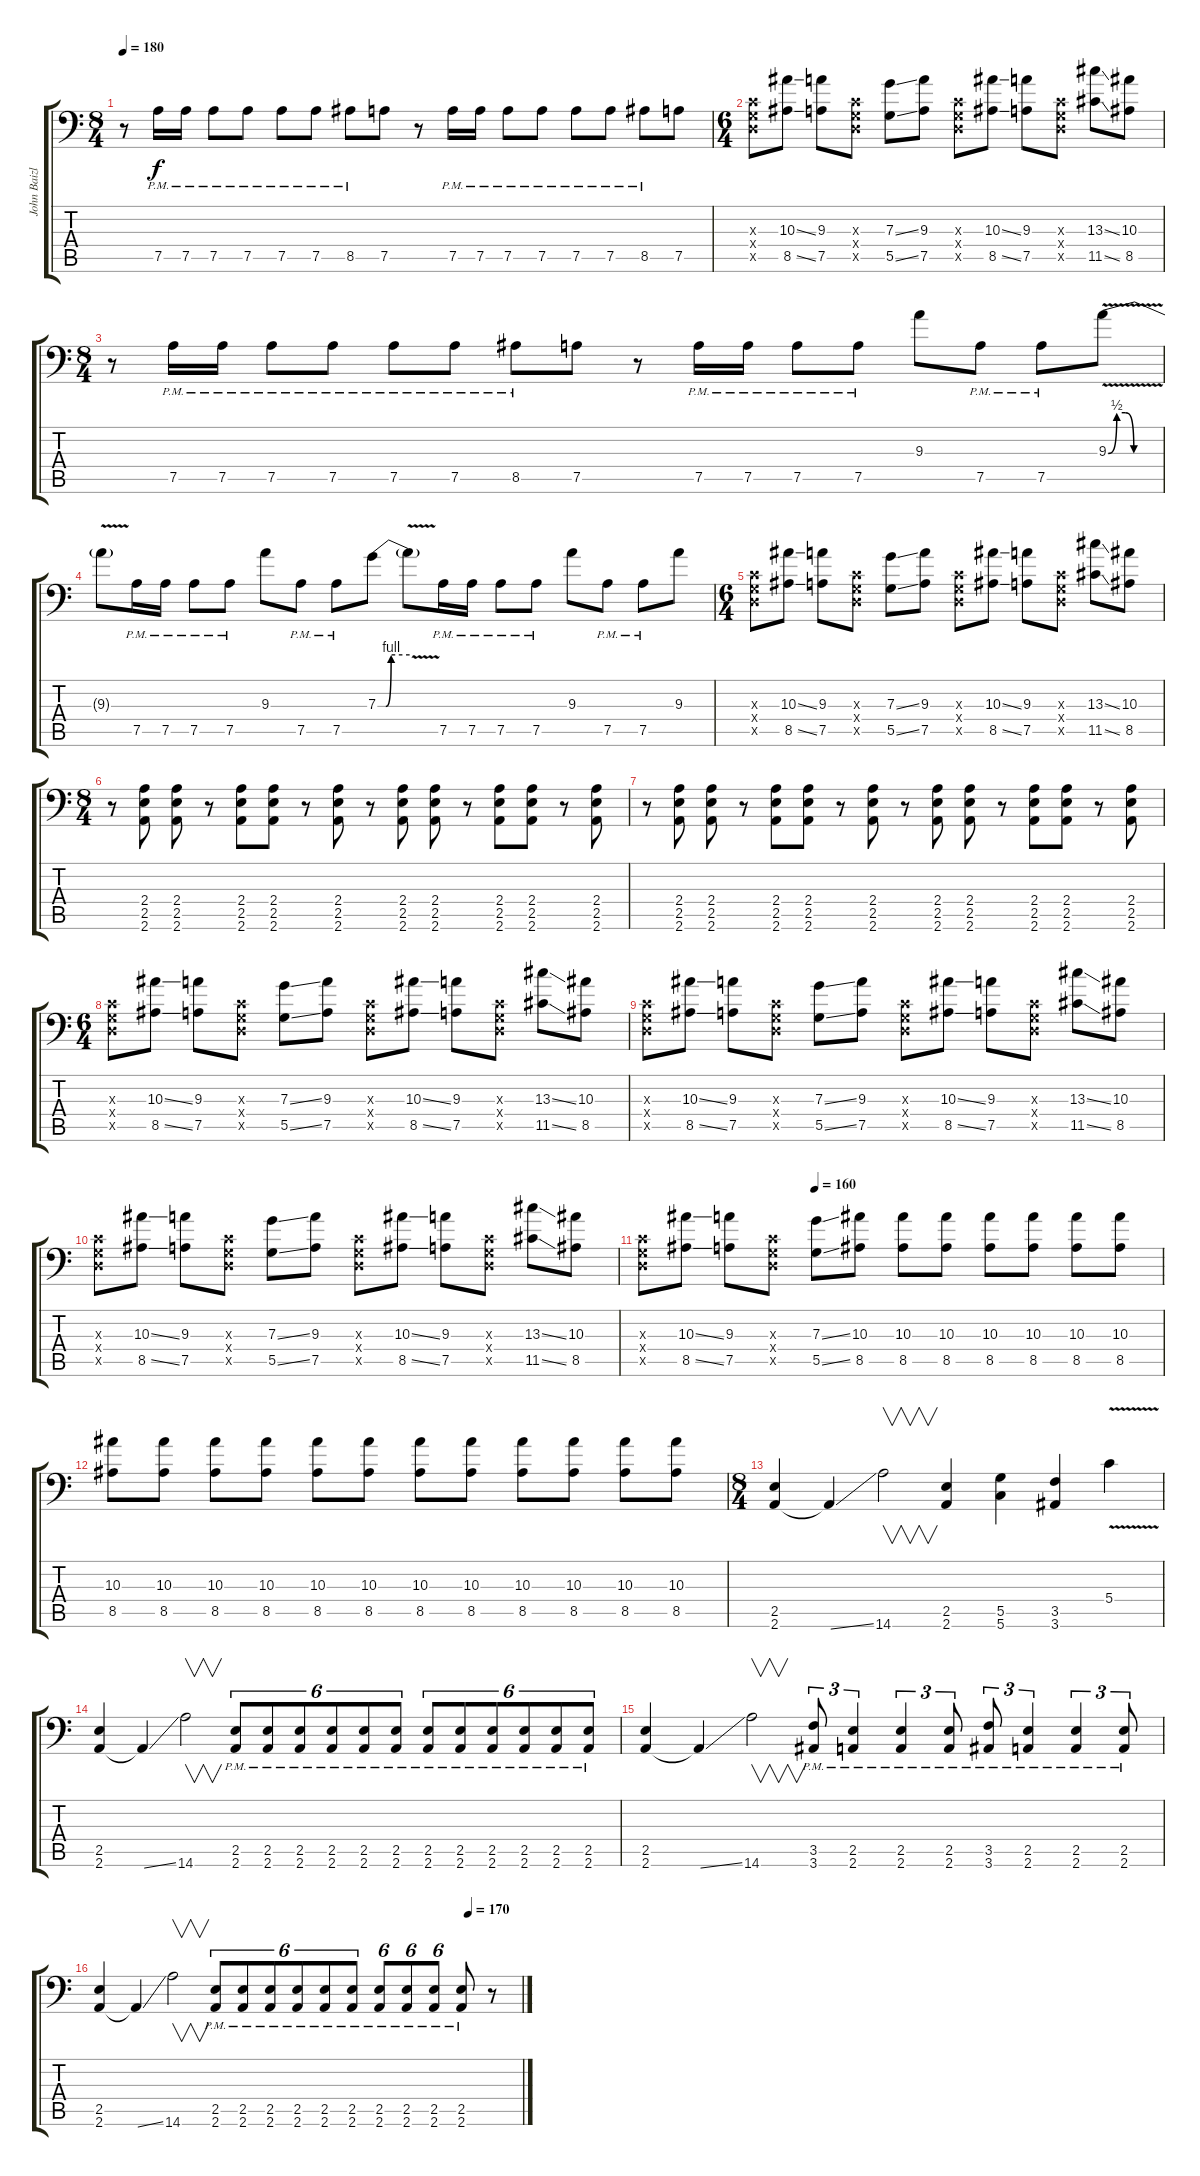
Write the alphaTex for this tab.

\track ("John Baizley" "John Baizl") {instrument distortionguitar}
\staff {score tabs}
\tuning (A3 E3 C3 G2 D2 G1) {hide}
\ts (8 4)
\tempo 180
\clef f4
\ks c
r.8{dy f} 7.5{pm}.16 7.5{pm}.16 7.5{pm}.8 7.5{pm}.8 7.5{pm}.8 7.5{pm}.8 8.5{pm}.8 7.5.8 r.8 7.5{pm}.16 7.5{pm}.16 7.5{pm}.8 7.5{pm}.8 7.5{pm}.8 7.5{pm}.8 8.5{pm}.8 7.5.8 |
\ts (6 4)
(0.3{x} 0.4{x} 0.5{x}).8 (10.3{ss} 8.5{ss}).8 (9.3 7.5).8 (0.3{x} 0.4{x} 0.5{x}).8 (7.3{ss} 5.5{ss}).8 (9.3 7.5).8 (0.3{x} 0.4{x} 0.5{x}).8 (10.3{ss} 8.5{ss}).8 (9.3 7.5).8 (0.3{x} 0.4{x} 0.5{x}).8 (13.3{ss} 11.5{ss}).8 (10.3 8.5).8 |
\ts (8 4)
r.8 7.5{pm}.16 7.5{pm}.16 7.5{pm}.8 7.5{pm}.8 7.5{pm}.8 7.5{pm}.8 8.5{pm}.8 7.5.8 r.8 7.5{pm}.16 7.5{pm}.16 7.5{pm}.8 7.5{pm}.8 9.3.8 7.5{pm}.8 7.5{pm}.8 9.3{be (custom 0 0 10 2 20 2 30 0 60 0) v}.8 |
9.3{t}.8 7.5{pm}.16 7.5{pm}.16 7.5{pm}.8 7.5{pm}.8 9.3.8 7.5{pm}.8 7.5{pm}.8 7.3{be (custom 0 0 15 0 25 4 60 4)}.8 7.3{v t}.8 7.5{pm}.16 7.5{pm}.16 7.5{pm}.8 7.5{pm}.8 9.3.8 7.5{pm}.8 7.5{pm}.8 9.3.8 |
\ts (6 4)
(0.3{x} 0.4{x} 0.5{x}).8 (10.3{ss} 8.5{ss}).8 (9.3 7.5).8 (0.3{x} 0.4{x} 0.5{x}).8 (7.3{ss} 5.5{ss}).8 (9.3 7.5).8 (0.3{x} 0.4{x} 0.5{x}).8 (10.3{ss} 8.5{ss}).8 (9.3 7.5).8 (0.3{x} 0.4{x} 0.5{x}).8 (13.3{ss} 11.5{ss}).8 (10.3 8.5).8 |
\ts (8 4)
r.8 (2.4 2.5 2.6).8 (2.4 2.5 2.6).8 r.8 (2.4 2.5 2.6).8 (2.4 2.5 2.6).8 r.8 (2.4 2.5 2.6).8 r.8 (2.4 2.5 2.6).8 (2.4 2.5 2.6).8 r.8 (2.4 2.5 2.6).8 (2.4 2.5 2.6).8 r.8 (2.4 2.5 2.6).8 |
r.8 (2.4 2.5 2.6).8 (2.4 2.5 2.6).8 r.8 (2.4 2.5 2.6).8 (2.4 2.5 2.6).8 r.8 (2.4 2.5 2.6).8 r.8 (2.4 2.5 2.6).8 (2.4 2.5 2.6).8 r.8 (2.4 2.5 2.6).8 (2.4 2.5 2.6).8 r.8 (2.4 2.5 2.6).8 |
\ts (6 4)
(0.3{x} 0.4{x} 0.5{x}).8 (10.3{ss} 8.5{ss}).8 (9.3 7.5).8 (0.3{x} 0.4{x} 0.5{x}).8 (7.3{ss} 5.5{ss}).8 (9.3 7.5).8 (0.3{x} 0.4{x} 0.5{x}).8 (10.3{ss} 8.5{ss}).8 (9.3 7.5).8 (0.3{x} 0.4{x} 0.5{x}).8 (13.3{ss} 11.5{ss}).8 (10.3 8.5).8 |
(0.3{x} 0.4{x} 0.5{x}).8 (10.3{ss} 8.5{ss}).8 (9.3 7.5).8 (0.3{x} 0.4{x} 0.5{x}).8 (7.3{ss} 5.5{ss}).8 (9.3 7.5).8 (0.3{x} 0.4{x} 0.5{x}).8 (10.3{ss} 8.5{ss}).8 (9.3 7.5).8 (0.3{x} 0.4{x} 0.5{x}).8 (13.3{ss} 11.5{ss}).8 (10.3 8.5).8 |
(0.3{x} 0.4{x} 0.5{x}).8 (10.3{ss} 8.5{ss}).8 (9.3 7.5).8 (0.3{x} 0.4{x} 0.5{x}).8 (7.3{ss} 5.5{ss}).8 (9.3 7.5).8 (0.3{x} 0.4{x} 0.5{x}).8 (10.3{ss} 8.5{ss}).8 (9.3 7.5).8 (0.3{x} 0.4{x} 0.5{x}).8 (13.3{ss} 11.5{ss}).8 (10.3 8.5).8 |
\tempo (160 0.3333333333333333)
(0.3{x} 0.4{x} 0.5{x}).8 (10.3{ss} 8.5{ss}).8 (9.3 7.5).8 (0.3{x} 0.4{x} 0.5{x}).8 (7.3{ss} 5.5{ss}).8 (10.3 8.5).8 (10.3 8.5).8 (10.3 8.5).8 (10.3 8.5).8 (10.3 8.5).8 (10.3 8.5).8 (10.3 8.5).8 |
(10.3 8.5).8 (10.3 8.5).8 (10.3 8.5).8 (10.3 8.5).8 (10.3 8.5).8 (10.3 8.5).8 (10.3 8.5).8 (10.3 8.5).8 (10.3 8.5).8 (10.3 8.5).8 (10.3 8.5).8 (10.3 8.5).8 |
\ts (8 4)
(2.5 2.6).4 2.6{ss t}.4 14.6.2{v} (2.5 2.6).4 (5.5 5.6).4 (3.5 3.6).4 5.4{v}.4 |
(2.5 2.6).4 2.6{ss t}.4 14.6.2{v} (2.5{pm} 2.6{pm}).8{tu (6 4)} (2.5{pm} 2.6{pm}).8{tu (6 4)} (2.5{pm} 2.6{pm}).8{tu (6 4)} (2.5{pm} 2.6{pm}).8{tu (6 4)} (2.5{pm} 2.6{pm}).8{tu (6 4)} (2.5{pm} 2.6{pm}).8{tu (6 4)} (2.5{pm} 2.6{pm}).8{tu (6 4)} (2.5{pm} 2.6{pm}).8{tu (6 4)} (2.5{pm} 2.6{pm}).8{tu (6 4)} (2.5{pm} 2.6{pm}).8{tu (6 4)} (2.5{pm} 2.6{pm}).8{tu (6 4)} (2.5{pm} 2.6{pm}).8{tu (6 4)} |
(2.5 2.6).4 2.6{ss t}.4 14.6.2{v} (3.5{pm} 3.6{pm}).8{tu (3 2)} (2.5{pm} 2.6{pm}).4{tu (3 2)} (2.5{pm} 2.6{pm}).4{tu (3 2)} (2.5{pm} 2.6{pm}).8{tu (3 2)} (3.5{pm} 3.6{pm}).8{tu (3 2)} (2.5{pm} 2.6{pm}).4{tu (3 2)} (2.5{pm} 2.6{pm}).4{tu (3 2)} (2.5{pm} 2.6{pm}).8{tu (3 2)} |
\tempo (170 0.875)
(2.5 2.6).4 2.6{ss t}.4 14.6.2{v} (2.5{pm} 2.6{pm}).8{tu (6 4)} (2.5{pm} 2.6{pm}).8{tu (6 4)} (2.5{pm} 2.6{pm}).8{tu (6 4)} (2.5{pm} 2.6{pm}).8{tu (6 4)} (2.5{pm} 2.6{pm}).8{tu (6 4)} (2.5{pm} 2.6{pm}).8{tu (6 4)} (2.5{pm} 2.6{pm}).8{tu (6 4)} (2.5{pm} 2.6{pm}).8{tu (6 4)} (2.5{pm} 2.6{pm}).8{tu (6 4)} (2.5{pm} 2.6{pm}).8 r.8
